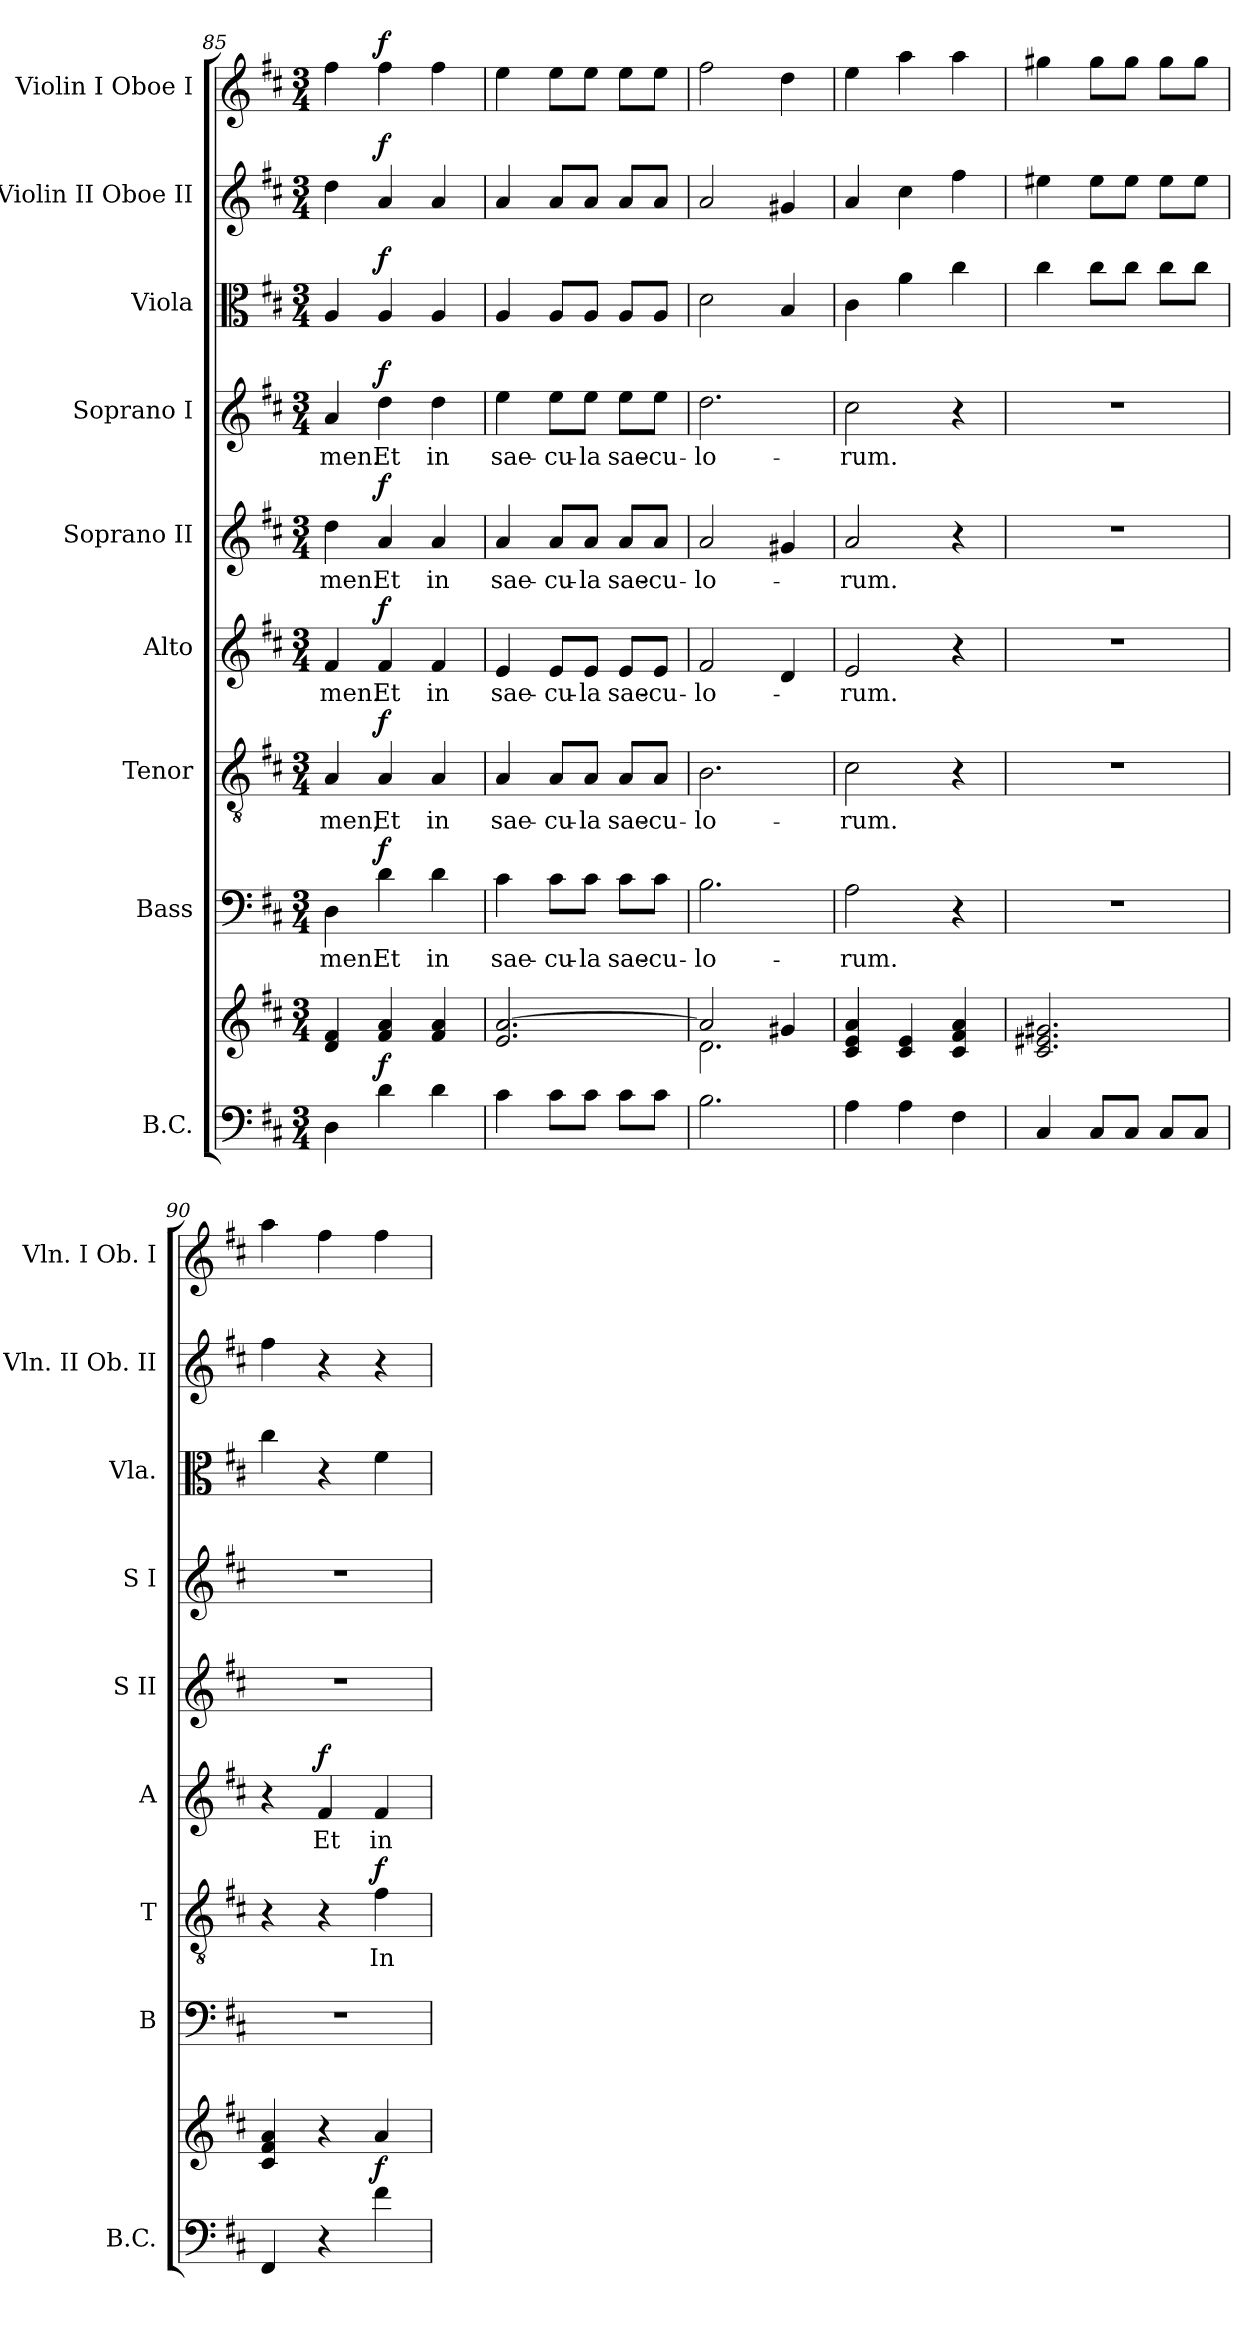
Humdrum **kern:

**kern	**kern	**dynam	**kern	**text	**dynam	**kern	**text	**dynam	**kern	**text	**dynam	**kern	**text	**dynam	**kern	**text	**dynam	**kern	**dynam	**kern	**dynam	**kern	**dynam
*part9	*part9	*part9	*part8	*part8	*part8	*part7	*part7	*part7	*part6	*part6	*part6	*part5	*part5	*part5	*part4	*part4	*part4	*part3	*part3	*part2	*part2	*part1	*part1
*staff10	*staff9	*staff9/10	*staff8	*staff8	*staff8	*staff7	*staff7	*staff7	*staff6	*staff6	*staff6	*staff5	*staff5	*staff5	*staff4	*staff4	*staff4	*staff3	*staff3	*staff2	*staff2	*staff1	*staff1
*I"B.C.	*	*	*I"Bass	*	*	*I"Tenor	*	*	*I"Alto	*	*	*I"Soprano II	*	*	*I"Soprano I	*	*	*I"Viola	*	*I"Violin II Oboe II	*	*I"Violin I Oboe I	*
*I'B.C.	*	*	*I'B	*	*	*I'T	*	*	*I'A	*	*	*I'S II	*	*	*I'S I	*	*	*I'Vla.	*	*I'Vln. II Ob. II	*	*I'Vln. I Ob. I	*
*clefF4	*clefG2	*	*clefF4	*	*	*clefGv2	*	*	*clefG2	*	*	*clefG2	*	*	*clefG2	*	*	*clefC3	*	*clefG2	*	*clefG2	*
*k[f#c#]	*k[f#c#]	*	*k[f#c#]	*	*	*k[f#c#]	*	*	*k[f#c#]	*	*	*k[f#c#]	*	*	*k[f#c#]	*	*	*k[f#c#]	*	*k[f#c#]	*	*k[f#c#]	*
*D:	*D:	*	*D:	*	*	*D:	*	*	*D:	*	*	*D:	*	*	*D:	*	*	*D:	*	*D:	*	*D:	*
*M3/4	*M3/4	*	*M3/4	*	*	*M3/4	*	*	*M3/4	*	*	*M3/4	*	*	*M3/4	*	*	*M3/4	*	*M3/4	*	*M3/4	*
=85	=85	=85	=85	=85	=85	=85	=85	=85	=85	=85	=85	=85	=85	=85	=85	=85	=85	=85	=85	=85	=85	=85	=85
!	!	!	!	!LO:LY:b	!	!	!LO:LY:b	!	!	!LO:LY:b	!	!	!LO:LY:b	!	!	!LO:LY:b	!	!	!	!	!	!	!
4D\	4d/ 4f#/	.	4D\	-men.	.	4A/	-men,	.	4f#/	-men.	.	4dd\	-men.	.	4a/	-men.	.	4A/	.	4dd\	.	4ff#\	.
!	!	!LO:DY:a=2	!	!LO:LY:b	!LO:DY:a	!	!LO:LY:b	!LO:DY:a	!	!LO:LY:b	!LO:DY:a	!	!LO:LY:b	!LO:DY:a	!	!LO:LY:b	!LO:DY:a	!	!LO:DY:a	!	!LO:DY:a	!	!LO:DY:a
4d\	4f#/ 4a/	f	4d\	Et	f	4A/	Et	f	4f#/	Et	f	4a/	Et	f	4dd\	Et	f	4A/	f	4a/	f	4ff#\	f
!	!	!	!	!LO:LY:b	!	!	!LO:LY:b	!	!	!LO:LY:b	!	!	!LO:LY:b	!	!	!LO:LY:b	!	!	!	!	!	!	!
4d\	4f#/ 4a/	.	4d\	in	.	4A/	in	.	4f#/	in	.	4a/	in	.	4dd\	in	.	4A/	.	4a/	.	4ff#\	.
!!LO:PB:g=z
=86	=86	=86	=86	=86	=86	=86	=86	=86	=86	=86	=86	=86	=86	=86	=86	=86	=86	=86	=86	=86	=86	=86	=86
!	!	!	!	!LO:LY:b	!	!	!LO:LY:b	!	!	!LO:LY:b	!	!	!LO:LY:b	!	!	!LO:LY:b	!	!	!	!	!	!	!
4c#\	2.e/ [2.a/	.	4c#\	sae-	.	4A/	sae-	.	4e/	sae-	.	4a/	sae-	.	4ee\	sae-	.	4A/	.	4a/	.	4ee\	.
!	!	!	!	!LO:LY:b	!	!	!LO:LY:b	!	!	!LO:LY:b	!	!	!LO:LY:b	!	!	!LO:LY:b	!	!	!	!	!	!	!
8c#\L	.	.	8c#\L	-cu-	.	8A/L	-cu-	.	8e/L	-cu-	.	8a/L	-cu-	.	8ee\L	-cu-	.	8A/L	.	8a/L	.	8ee\L	.
!	!	!	!	!LO:LY:b	!	!	!LO:LY:b	!	!	!LO:LY:b	!	!	!LO:LY:b	!	!	!LO:LY:b	!	!	!	!	!	!	!
8c#\J	.	.	8c#\J	-la	.	8A/J	-la	.	8e/J	-la	.	8a/J	-la	.	8ee\J	-la	.	8A/J	.	8a/J	.	8ee\J	.
!	!	!	!	!LO:LY:b	!	!	!LO:LY:b	!	!	!LO:LY:b	!	!	!LO:LY:b	!	!	!LO:LY:b	!	!	!	!	!	!	!
8c#\L	.	.	8c#\L	sae-	.	8A/L	sae-	.	8e/L	sae-	.	8a/L	sae-	.	8ee\L	sae-	.	8A/L	.	8a/L	.	8ee\L	.
!	!	!	!	!LO:LY:b	!	!	!LO:LY:b	!	!	!LO:LY:b	!	!	!LO:LY:b	!	!	!LO:LY:b	!	!	!	!	!	!	!
8c#\J	.	.	8c#\J	-cu-	.	8A/J	-cu-	.	8e/J	-cu-	.	8a/J	-cu-	.	8ee\J	-cu-	.	8A/J	.	8a/J	.	8ee\J	.
=87	=87	=87	=87	=87	=87	=87	=87	=87	=87	=87	=87	=87	=87	=87	=87	=87	=87	=87	=87	=87	=87	=87	=87
*	*^	*	*	*	*	*	*	*	*	*	*	*	*	*	*	*	*	*	*	*	*	*	*
!	!	!	!	!	!LO:LY:b	!	!	!LO:LY:b	!	!	!LO:LY:b	!	!	!LO:LY:b	!	!	!LO:LY:b	!	!	!	!	!	!	!
2.B\	2a/]	2.d\	.	2.B\	-lo-	.	2.B\	-lo-	.	2f#/	-lo-	.	2a/	-lo-	.	2.dd\	-lo-	.	2d\	.	2a/	.	2ff#\	.
.	4g#X/	.	.	.	.	.	.	.	.	4d/	.	.	4g#X/	.	.	.	.	.	4B/	.	4g#X/	.	4dd\	.
*	*v	*v	*	*	*	*	*	*	*	*	*	*	*	*	*	*	*	*	*	*	*	*	*	*
=88	=88	=88	=88	=88	=88	=88	=88	=88	=88	=88	=88	=88	=88	=88	=88	=88	=88	=88	=88	=88	=88	=88	=88
!	!	!	!	!LO:LY:b	!	!	!LO:LY:b	!	!	!LO:LY:b	!	!	!LO:LY:b	!	!	!LO:LY:b	!	!	!	!	!	!	!
4A\	4c#/ 4e/ 4a/	.	2A\	-rum.	.	2c#\	-rum.	.	2e/	-rum.	.	2a/	-rum.	.	2cc#\	-rum.	.	4c#\	.	4a/	.	4ee\	.
4A\	4c#/ 4e/	.	.	.	.	.	.	.	.	.	.	.	.	.	.	.	.	4a\	.	4cc#\	.	4aa\	.
4F#\	4c#/ 4f#/ 4a/	.	4r	.	.	4r	.	.	4r	.	.	4r	.	.	4r	.	.	4cc#\	.	4ff#\	.	4aa\	.
=89	=89	=89	=89	=89	=89	=89	=89	=89	=89	=89	=89	=89	=89	=89	=89	=89	=89	=89	=89	=89	=89	=89	=89
4C#/	2.c#/ 2.e#X/ 2.g#X/	.	2.r	.	.	2.r	.	.	2.r	.	.	2.r	.	.	2.r	.	.	4cc#\	.	4ee#X\	.	4gg#X\	.
8C#/L	.	.	.	.	.	.	.	.	.	.	.	.	.	.	.	.	.	8cc#\L	.	8ee#\L	.	8gg#\L	.
8C#/J	.	.	.	.	.	.	.	.	.	.	.	.	.	.	.	.	.	8cc#\J	.	8ee#\J	.	8gg#\J	.
8C#/L	.	.	.	.	.	.	.	.	.	.	.	.	.	.	.	.	.	8cc#\L	.	8ee#\L	.	8gg#\L	.
8C#/J	.	.	.	.	.	.	.	.	.	.	.	.	.	.	.	.	.	8cc#\J	.	8ee#\J	.	8gg#\J	.
=90	=90	=90	=90	=90	=90	=90	=90	=90	=90	=90	=90	=90	=90	=90	=90	=90	=90	=90	=90	=90	=90	=90	=90
4FF#/	4c#/ 4f#/ 4a/	.	2.r	.	.	4r	.	.	4r	.	.	2.r	.	.	2.r	.	.	4cc#\	.	4ff#\	.	4aa\	.
!	!	!	!	!	!	!	!	!	!	!LO:LY:b	!LO:DY:a	!	!	!	!	!	!	!	!	!	!	!	!
4r	4r	.	.	.	.	4r	.	.	4f#/	Et	f	.	.	.	.	.	.	4r	.	4r	.	4ff#\	.
!	!	!LO:DY:a=2	!	!	!	!	!LO:LY:b	!LO:DY:a	!	!LO:LY:b	!	!	!	!	!	!	!	!	!	!	!	!	!
4f#\	4a/	f	.	.	.	4f#\	In	f	4f#/	in	.	.	.	.	.	.	.	4f#\	.	4r	.	4ff#\	.
=	=	=	=	=	=	=	=	=	=	=	=	=	=	=	=	=	=	=	=	=	=	=	=
*-	*-	*-	*-	*-	*-	*-	*-	*-	*-	*-	*-	*-	*-	*-	*-	*-	*-	*-	*-	*-	*-	*-	*-
